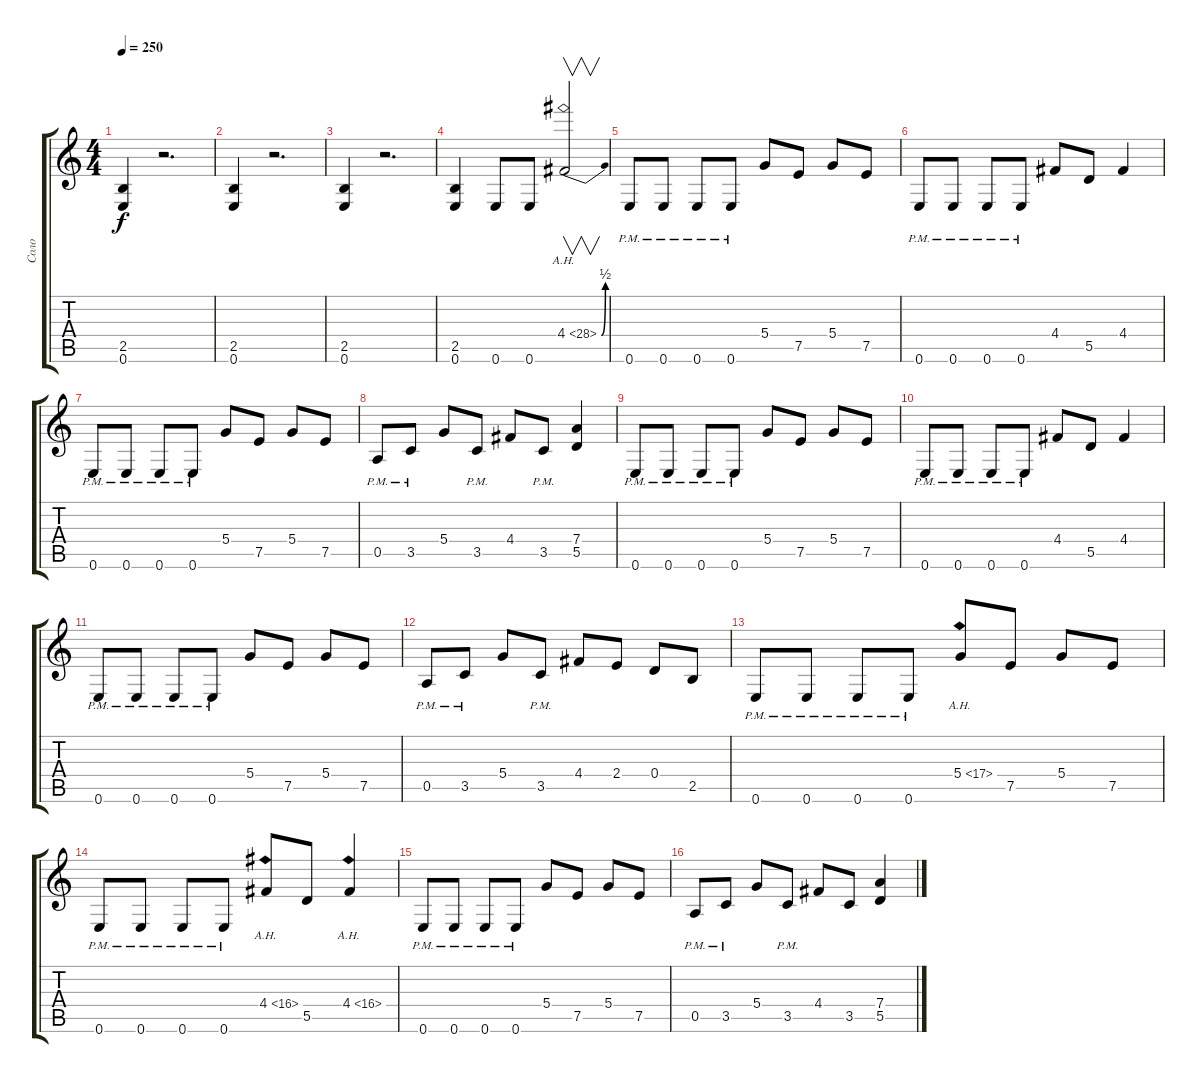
\track ("Соло" "Соло") {instrument distortionguitar}
\staff {score tabs}
\tuning (E4 B3 G3 D3 A2 E2) {hide}
\ts (4 4)
\tempo 250
\clef g2
\ks c
(2.5 0.6).4{dy f} r.2{d} |
(2.5 0.6).4 r.2{d} |
(2.5 0.6).4 r.2{d} |
(2.5 0.6).4 0.6.8 0.6.8 4.4{be (bend 0 0 60 2) ah 24}.2{v} |
0.6{pm}.8 0.6{pm}.8 0.6{pm}.8 0.6{pm}.8 5.4.8 7.5.8 5.4.8 7.5.8 |
0.6{pm}.8 0.6{pm}.8 0.6{pm}.8 0.6{pm}.8 4.4.8 5.5.8 4.4.4 |
0.6{pm}.8 0.6{pm}.8 0.6{pm}.8 0.6{pm}.8 5.4.8 7.5.8 5.4.8 7.5.8 |
0.5{pm}.8 3.5{pm}.8 5.4.8 3.5{pm}.8 4.4.8 3.5{pm}.8 (7.4 5.5).4 |
0.6{pm}.8 0.6{pm}.8 0.6{pm}.8 0.6{pm}.8 5.4.8 7.5.8 5.4.8 7.5.8 |
0.6{pm}.8 0.6{pm}.8 0.6{pm}.8 0.6{pm}.8 4.4.8 5.5.8 4.4.4 |
0.6{pm}.8 0.6{pm}.8 0.6{pm}.8 0.6{pm}.8 5.4.8 7.5.8 5.4.8 7.5.8 |
0.5{pm}.8 3.5{pm}.8 5.4.8 3.5{pm}.8 4.4.8 2.4.8 0.4.8 2.5.8 |
0.6{pm}.8 0.6{pm}.8 0.6{pm}.8 0.6{pm}.8 5.4{ah 12}.8 7.5.8 5.4.8 7.5.8 |
0.6{pm}.8 0.6{pm}.8 0.6{pm}.8 0.6{pm}.8 4.4{ah 12}.8 5.5.8 4.4{ah 12}.4 |
0.6{pm}.8 0.6{pm}.8 0.6{pm}.8 0.6{pm}.8 5.4.8 7.5.8 5.4.8 7.5.8 |
0.5{pm}.8 3.5{pm}.8 5.4.8 3.5{pm}.8 4.4.8 3.5.8 (7.4 5.5).4
